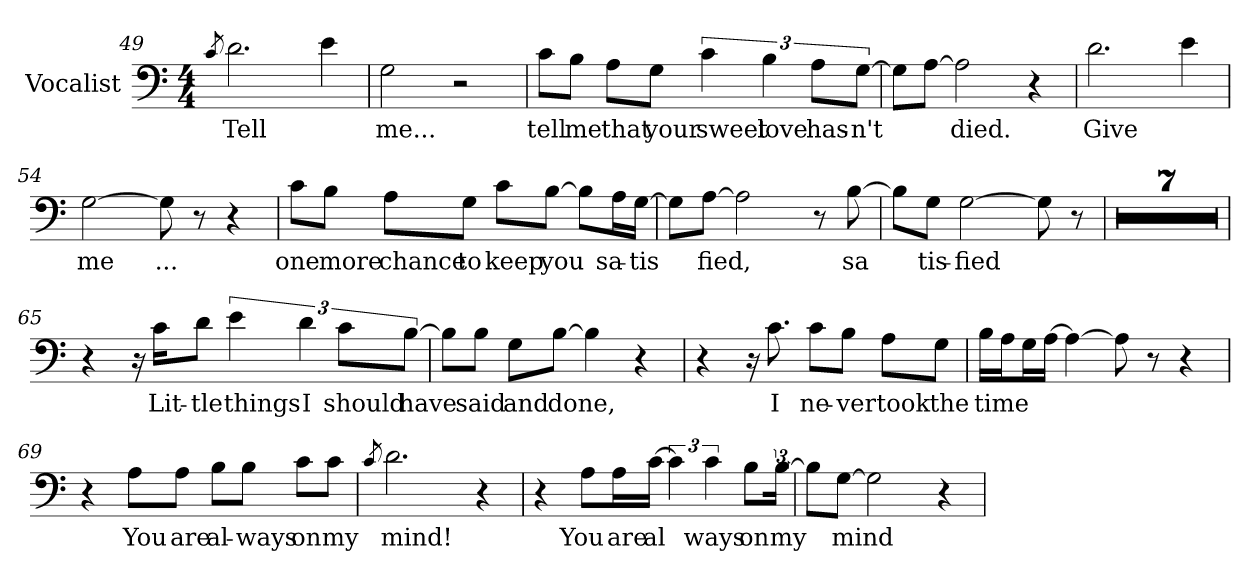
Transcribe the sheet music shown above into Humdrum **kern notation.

**kern	**text
*part1	*part1
*staff1	*staff1
*I"Vocalist	*
*clefF4	*
*M4/4	*
=49	=49
8qc	_
2.d	Tell
4e	_
=50	=50
2G	me...
2r	.
=51	=51
8c\L	tell
8B\J	me
8A\L	that
8G\J	your
6c	sweet
6B	love
12A\L	has-
[12G\J	-n't
=52	=52
8G\L]	_
[8A\J	_
2A]	died.
4r	.
=53	=53
2.d	Give
4e	_
=54	=54
[2G	me
8G]	...
8r	.
4r	.
=55	=55
8c\L	one
8B\J	more
8A\L	chance
8G\J	to
8c\L	keep
[8B\J	you
8B\L]	_
16A\L	sa-
[16G\JJ	-tis
=56	=56
8G\L]	_
[8A\J	fied,
2A]	_
8r	.
[8B	sa
=57	=57
8B\L]	_
8G\J	tis-
[2G	-fied
8G]	_
8r	.
=58	=58
1r	.
=59	=59
1r	.
=60	=60
1r	.
=61	=61
1r	.
=62	=62
1r	.
=63	=63
1r	.
=64	=64
1r	.
=65	=65
4r	.
16r	.
16c\KL	Lit-
8d\J	-tle
6e	things
6d	I
12c\L	should
[12B\J	have
=66	=66
8B\L]	_
8B\J	said
8G\L	and
[8B\J	done,
4B]	_
4r	.
=67	=67
4r	.
16r	.
8.c	I
8c\L	ne-
8B\J	-ver
8A\L	took
8G\J	the
=68	=68
16B\LL	time
16A\J	_
16G\L	_
[16A\JJ	_
4A_	_
8A]	_
8r	.
4r	.
=69	=69
4r	.
8A\L	You
8A\J	are
8B\L	al-
8B\J	-ways
8c\L	on
8c\J	my
=70	=70
8qc	_
2.d	mind!
4r	.
=71	=71
4r	.
8A\L	You
16A\L	are
[16c\JJ	al
6c]	_
6c	ways
8B\L	on
[24B\Jk	my
=72	=72
8B\L]	_
[8G\J	mind
2G]	_
4r	.
=	=
*-	*-
